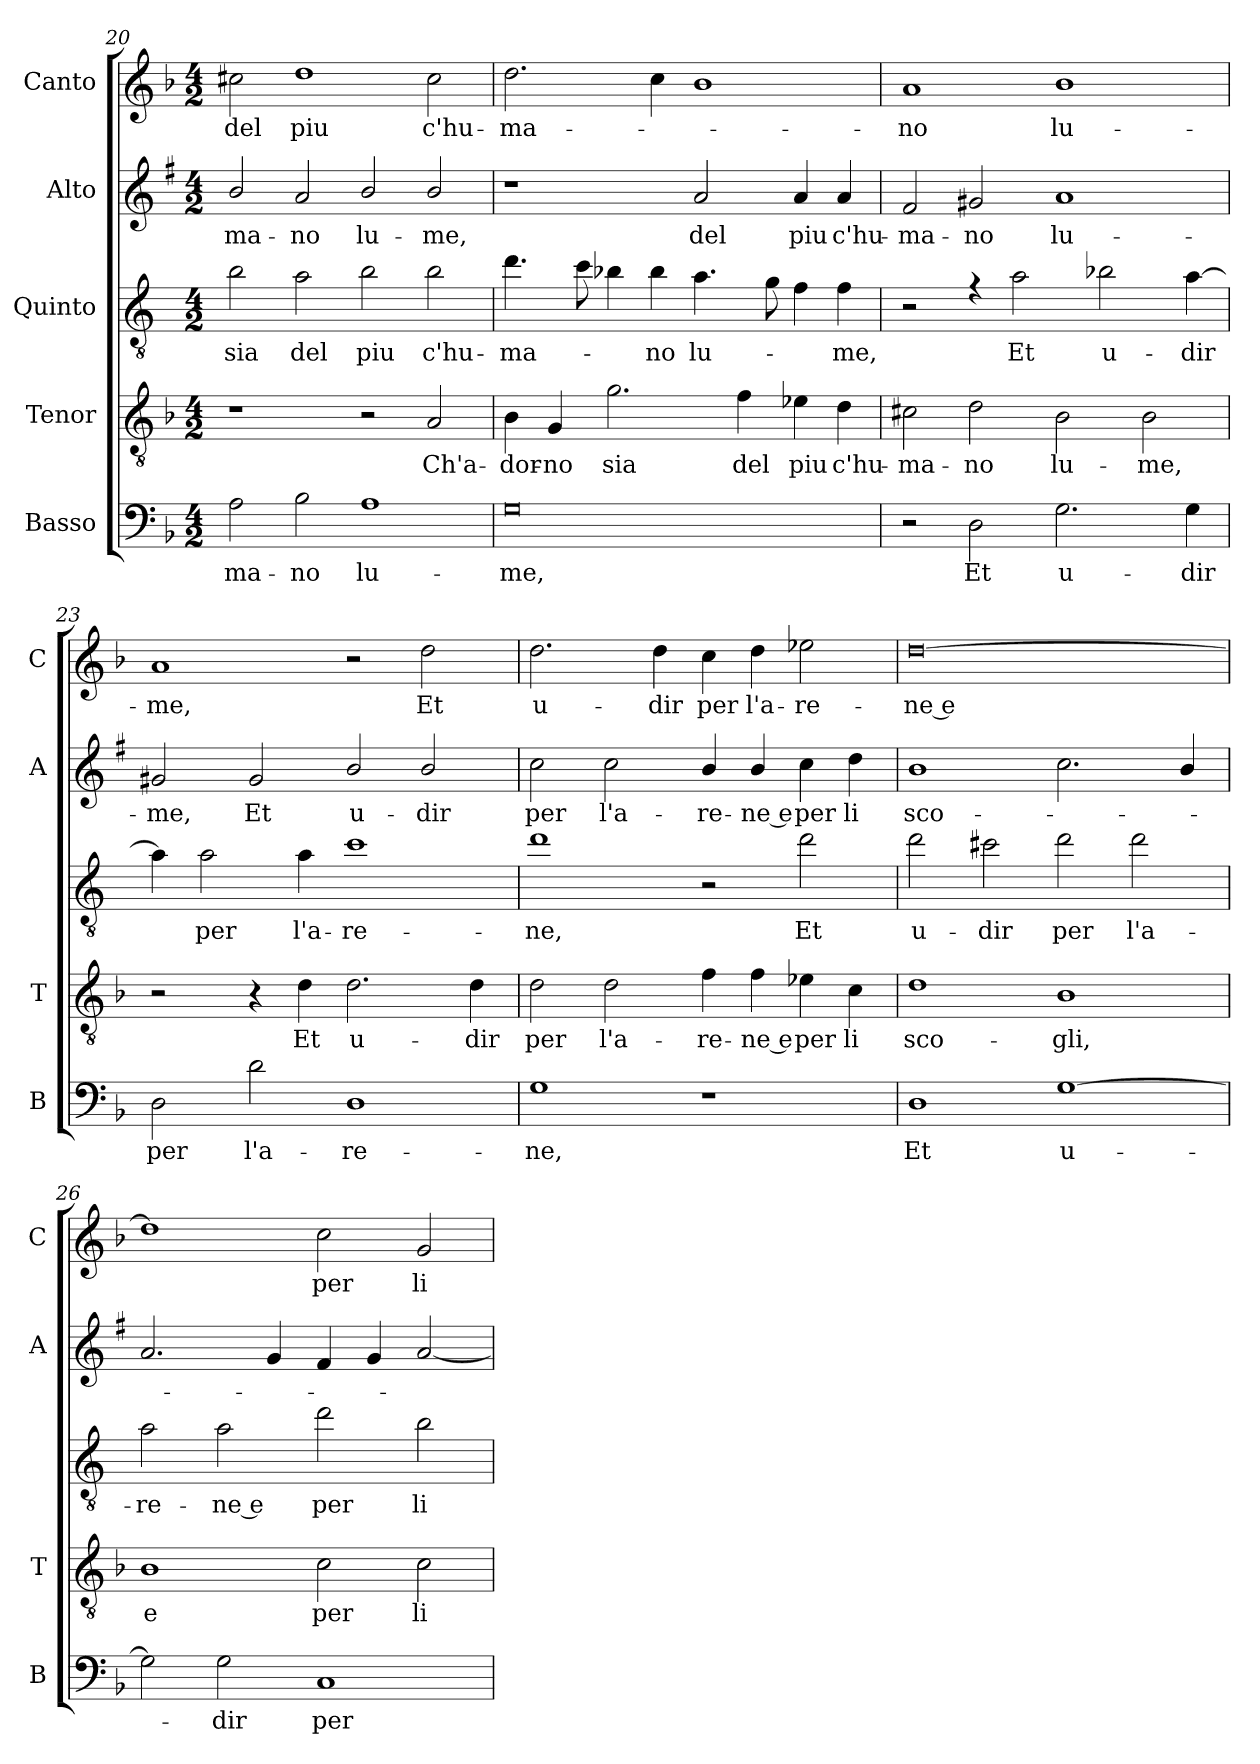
**kern	**text	**kern	**text	**kern	**text	**kern	**text	**kern	**text
*part5	*part5	*part4	*part4	*part3	*part3	*part2	*part2	*part1	*part1
*staff5	*staff5	*staff4	*staff4	*staff3	*staff3	*staff2	*staff2	*staff1	*staff1
*I"Basso	*	*I"Tenor	*	*I"Quinto	*	*I"Alto	*	*I"Canto	*
*I'B	*	*I'T	*	*	*	*I'A	*	*I'C	*
*clefF4	*	*clefGv2	*	*clefGv2	*	*clefG2	*	*clefG2	*
*	*	*	*	*ITrd4c7	*	*ITrd1c2	*	*	*
*k[b-]	*	*k[b-]	*	*k[b-]	*	*k[b-]	*	*k[b-]	*
*F:	*	*F:	*	*F:	*	*F:	*	*F:	*
*M4/2	*	*M4/2	*	*M4/2	*	*M4/2	*	*M4/2	*
=20	=20	=20	=20	=20	=20	=20	=20	=20	=20
!	!LO:LY:b	!	!	!	!LO:LY:b	!	!LO:LY:b	!	!LO:LY:b
2A\	-ma-	1r	.	2e\	sia	2a/	-ma-	2cc#X\	del
!	!LO:LY:b	!	!	!	!LO:LY:b	!	!LO:LY:b	!	!LO:LY:b
2B-\	-no	.	.	2d\	del	2g/	-no	1dd	piu
!	!LO:LY:b	!	!	!	!LO:LY:b	!	!LO:LY:b	!	!
1A	lu-	2r	.	2e\	piu	2a/	lu-	.	.
!	!	!	!LO:LY:b	!	!LO:LY:b	!	!LO:LY:b	!	!LO:LY:b
.	.	2A/	Ch'a-	2e\	c'hu-	2a/	-me,	2cc#\	c'hu-
=21	=21	=21	=21	=21	=21	=21	=21	=21	=21
!	!LO:LY:b	!	!LO:LY:b	!	!LO:LY:b	!	!	!	!LO:LY:b
0G	-me,	4B-\	-dor-	4.g\	-ma-	1r	.	2.dd\	-ma-
!	!	!	!LO:LY:b	!	!	!	!	!	!
.	.	4G/	-no	.	.	.	.	.	.
.	.	.	.	8f\	.	.	.	.	.
!	!	!	!LO:LY:b	!	!	!	!	!	!
.	.	2.g\	sia	4e-X\	.	.	.	.	.
!	!	!	!	!	!LO:LY:b	!	!	!	!
.	.	.	.	4e-\	-no	.	.	4cc\	.
!	!	!	!	!	!LO:LY:b	!	!LO:LY:b	!	!
.	.	.	.	4.d\	lu-	2g/	del	1b-	.
!	!	!	!LO:LY:b	!	!	!	!	!	!
.	.	4f\	del	.	.	.	.	.	.
.	.	.	.	8c\	.	.	.	.	.
!	!	!	!LO:LY:b	!	!	!	!LO:LY:b	!	!
.	.	4e-X\	piu	4B-\	.	4g/	piu	.	.
!	!	!	!LO:LY:b	!	!LO:LY:b	!	!LO:LY:b	!	!
.	.	4d\	c'hu-	4B-\	-me,	4g/	c'hu-	.	.
=22	=22	=22	=22	=22	=22	=22	=22	=22	=22
!	!	!	!LO:LY:b	!	!	!	!LO:LY:b	!	!LO:LY:b
2r	.	2c#X\	-ma-	2r	.	2e/	-ma-	1a	-no
!	!LO:LY:b	!	!LO:LY:b	!	!	!	!LO:LY:b	!	!
2D\	Et	2d\	-no	4rf	.	2f#X/	-no	.	.
!	!	!	!	!	!LO:LY:b	!	!	!	!
.	.	.	.	2d\	Et	.	.	.	.
!	!LO:LY:b	!	!LO:LY:b	!	!	!	!LO:LY:b	!	!LO:LY:b
2.G\	u-	2B-\	lu-	.	.	1g	lu-	1b-	lu-
!	!	!	!	!	!LO:LY:b	!	!	!	!
.	.	.	.	2e-X\	u-	.	.	.	.
!	!	!	!LO:LY:b	!	!	!	!	!	!
.	.	2B-\	-me,	.	.	.	.	.	.
!	!LO:LY:b	!	!	!	!LO:LY:b	!	!	!	!
4G\	-dir	.	.	[4d\	-dir	.	.	.	.
!!LO:PB:g=z
=23	=23	=23	=23	=23	=23	=23	=23	=23	=23
!	!LO:LY:b	!	!	!	!	!	!LO:LY:b	!	!LO:LY:b
2D\	per	2r	.	4d\]	.	2f#X/	-me,	1a	-me,
!	!	!	!	!	!LO:LY:b	!	!	!	!
.	.	.	.	2d\	per	.	.	.	.
!	!LO:LY:b	!	!	!	!	!	!LO:LY:b	!	!
2d\	l'a-	4r	.	.	.	2f#/	Et	.	.
!	!	!	!LO:LY:b	!	!LO:LY:b	!	!	!	!
.	.	4d\	Et	4d\	l'a-	.	.	.	.
!	!LO:LY:b	!	!LO:LY:b	!	!LO:LY:b	!	!LO:LY:b	!	!
1D	-re-	2.d\	u-	1f	-re-	2a/	u-	2r	.
!	!	!	!	!	!	!	!LO:LY:b	!	!LO:LY:b
.	.	.	.	.	.	2a/	-dir	2dd\	Et
!	!	!	!LO:LY:b	!	!	!	!	!	!
.	.	4d\	-dir	.	.	.	.	.	.
=24	=24	=24	=24	=24	=24	=24	=24	=24	=24
!	!LO:LY:b	!	!LO:LY:b	!	!LO:LY:b	!	!LO:LY:b	!	!LO:LY:b
1G	-ne,	2d\	per	1g	-ne,	2b-\	per	2.dd\	u-
!	!	!	!LO:LY:b	!	!	!	!LO:LY:b	!	!
.	.	2d\	l'a-	.	.	2b-\	l'a-	.	.
!	!	!	!	!	!	!	!	!	!LO:LY:b
.	.	.	.	.	.	.	.	4dd\	-dir
!	!	!	!LO:LY:b	!	!	!	!LO:LY:b	!	!LO:LY:b
1r	.	4f\	-re-	2r	.	4a/	-re-	4cc\	per
!	!	!	!LO:LY:b	!	!	!	!LO:LY:b	!	!LO:LY:b
.	.	4f\	-ne e	.	.	4a/	-ne e	4dd\	l'a-
!	!	!	!LO:LY:b	!	!LO:LY:b	!	!LO:LY:b	!	!LO:LY:b
.	.	4e-X\	per	2g\	Et	4b-\	per	2ee-X\	-re-
!	!	!	!LO:LY:b	!	!	!	!LO:LY:b	!	!
.	.	4c\	li	.	.	4cc\	li	.	.
=25	=25	=25	=25	=25	=25	=25	=25	=25	=25
!	!LO:LY:b	!	!LO:LY:b	!	!LO:LY:b	!	!LO:LY:b	!	!LO:LY:b
1D	Et	1d	sco-	2g\	u-	1a	sco-	[0dd	-ne e
!	!	!	!	!	!LO:LY:b	!	!	!	!
.	.	.	.	2f#X\	-dir	.	.	.	.
!	!LO:LY:b	!	!LO:LY:b	!	!LO:LY:b	!	!	!	!
[1G	u-	1B-	-gli,	2g\	per	2.b-\	.	.	.
!	!	!	!	!	!LO:LY:b	!	!	!	!
.	.	.	.	2g\	l'a-	.	.	.	.
.	.	.	.	.	.	4a/	.	.	.
=26	=26	=26	=26	=26	=26	=26	=26	=26	=26
!	!	!	!LO:LY:b	!	!LO:LY:b	!	!	!	!
2G\]	.	1B-	e	2d\	-re-	2.g/	.	1dd]	.
!	!LO:LY:b	!	!	!	!LO:LY:b	!	!	!	!
2G\	-dir	.	.	2d\	-ne e	.	.	.	.
.	.	.	.	.	.	4f/	.	.	.
!	!LO:LY:b	!	!LO:LY:b	!	!LO:LY:b	!	!	!	!LO:LY:b
1C	per	2c\	per	2g\	per	4e/	.	2cc\	per
.	.	.	.	.	.	4f/	.	.	.
!	!	!	!LO:LY:b	!	!LO:LY:b	!	!	!	!LO:LY:b
.	.	2c\	li	2e\	li	[2g/	.	2g/	li
=	=	=	=	=	=	=	=	=	=
*-	*-	*-	*-	*-	*-	*-	*-	*-	*-
